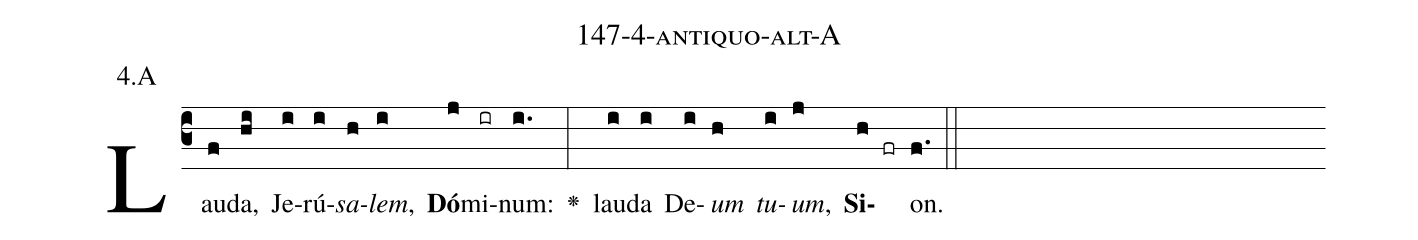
name: 147-4-antiquo-alt-A;
annotation: 4.A;
%%
(c3)Lau(f)da,(hi) Je(i)rú(i)<i>sa</i>(h)<i>lem</i>,(i) <b>Dó</b>(j)mi(ir)num:(i.) <v>\greheightstar</v>(:) lau(i)da(i) De(i)<i>um</i>(h) <i>tu</i>(i)<i>um</i>,(j) <b>Si</b>(h fr)on.(f.) (::)


%E(i) u(h) o(i) u(j) a(h) e.(f.) (::)
